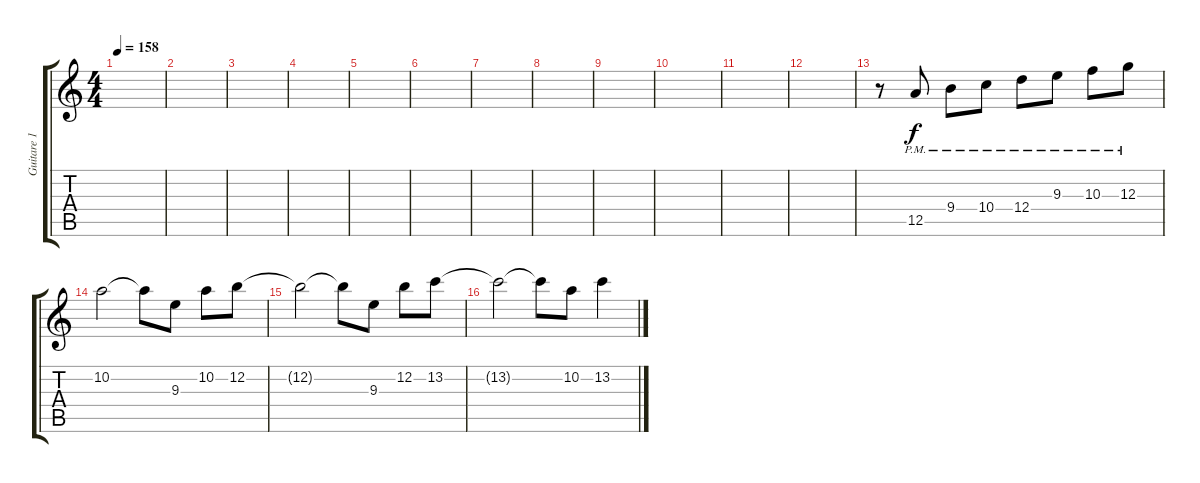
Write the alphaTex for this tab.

\track ("Guitare 1" "Guitare 1") {instrument distortionguitar}
\staff {score tabs}
\tuning (E4 B3 G3 D3 A2 E2) {hide}
\ts (4 4)
\tempo 158
\clef g2
\ks c
|
|
|
|
|
|
|
|
|
|
|
|
r.8 12.5{pm}.8 9.4{pm}.8 10.4{pm}.8 12.4{pm}.8 9.3{pm}.8 10.3{pm}.8 12.3{pm}.8 |
10.2.2 10.2{t}.8 9.3.8 10.2.8 12.2.8 |
12.2{t}.2 12.2{t}.8 9.3.8 12.2.8 13.2.8 |
13.2{t}.2 13.2{t}.8 10.2.8 13.2.4
